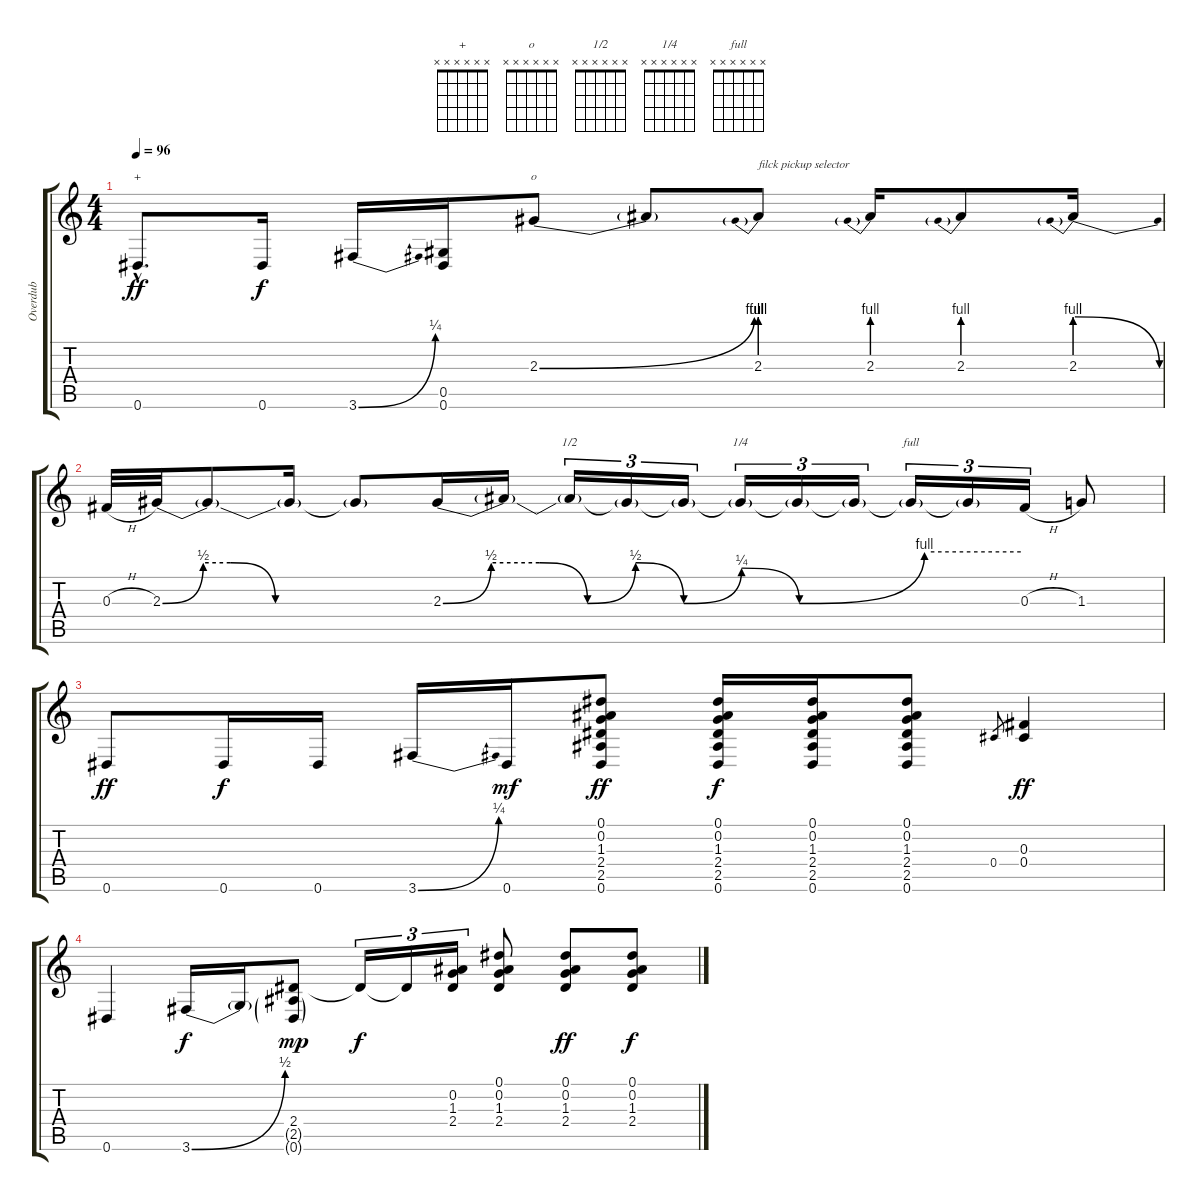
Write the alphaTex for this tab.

\track ("Overdub" "Overdub") {instrument fretlessbass}
\staff {score tabs}
\tuning (Eb4 Bb3 Gb3 Db3 Ab2 Eb2) {hide}
\chord ("+" x x x x x x) {firstfret 0}
\chord ("o" x x x x x x) {firstfret 0}
\chord ("1/2" x x x x x x) {firstfret 0}
\chord ("1/4" x x x x x x) {firstfret 0}
\chord ("full" x x x x x x) {firstfret 0}
\ts (4 4)
\tempo 96
\clef g2
\ks c
0.6{hac}.8{d ch "+" dy ff} 0.6.16{dy f} 3.6{be (bend 0 0 60 1)}.16 (0.5 0.6).16 2.3{be (bend 0 0 60 4)}.8{ch "o"} 2.3{t}.8 2.3{be (prebend 0 4 60 4)}.8{txt "filck pickup selector"} 2.3{be (prebend 0 4 60 4)}.16 2.3{be (prebend 0 4 60 4)}.8 2.3{be (prebendrelease 0 4 60 0)}.16 |
0.3{h}.32 2.3{be (custom 0 0 9 2 15 2 25 0 60 0)}.32 2.3{t}.8 2.3{t}.16 2.3{t}.8 2.3{be (custom 0 0 5 2 10 2 15 0 20 2 25 0 31 1 37 0 50 4 60 4)}.16 2.3{t}.16 2.3{t}.16{tu (3 2) ch "1/2"} 2.3{t}.16{tu (3 2)} 2.3{t}.16{tu (3 2)} 2.3{t}.16{tu (3 2) ch "1/4"} 2.3{t}.16{tu (3 2)} 2.3{t}.16{tu (3 2)} 2.3{t}.16{tu (3 2) ch "full"} 2.3{t}.16{tu (3 2)} 0.3{h}.16{tu (3 2)} 1.3.8 |
0.6.8{dy ff} 0.6.16{dy f} 0.6.16 3.6{be (bend 0 0 60 1)}.16 0.6.16{dy mf} (0.1 0.2 1.3 2.4 2.5 0.6).8{dy ff} (0.1 0.2 1.3 2.4 2.5 0.6).16{dy f} (0.1 0.2 1.3 2.4 2.5 0.6).16 (0.1 0.2 1.3 2.4 2.5 0.6).8 0.4.8{gr} (0.3 0.4).4{dy ff} |
0.6.4 3.6{be (bend 0 0 60 2)}.16{dy f} 3.6{t}.16 (2.4 2.5{g} 0.6{g}).8{dy mp} 2.4{t}.16{tu (3 2) dy f} 2.4{t}.16{tu (3 2)} (0.2 1.3 2.4).16{tu (3 2)} (0.1 0.2 1.3 2.4).8 (0.1 0.2 1.3 2.4).8{dy ff} (0.1 0.2 1.3 2.4).8{dy f}
